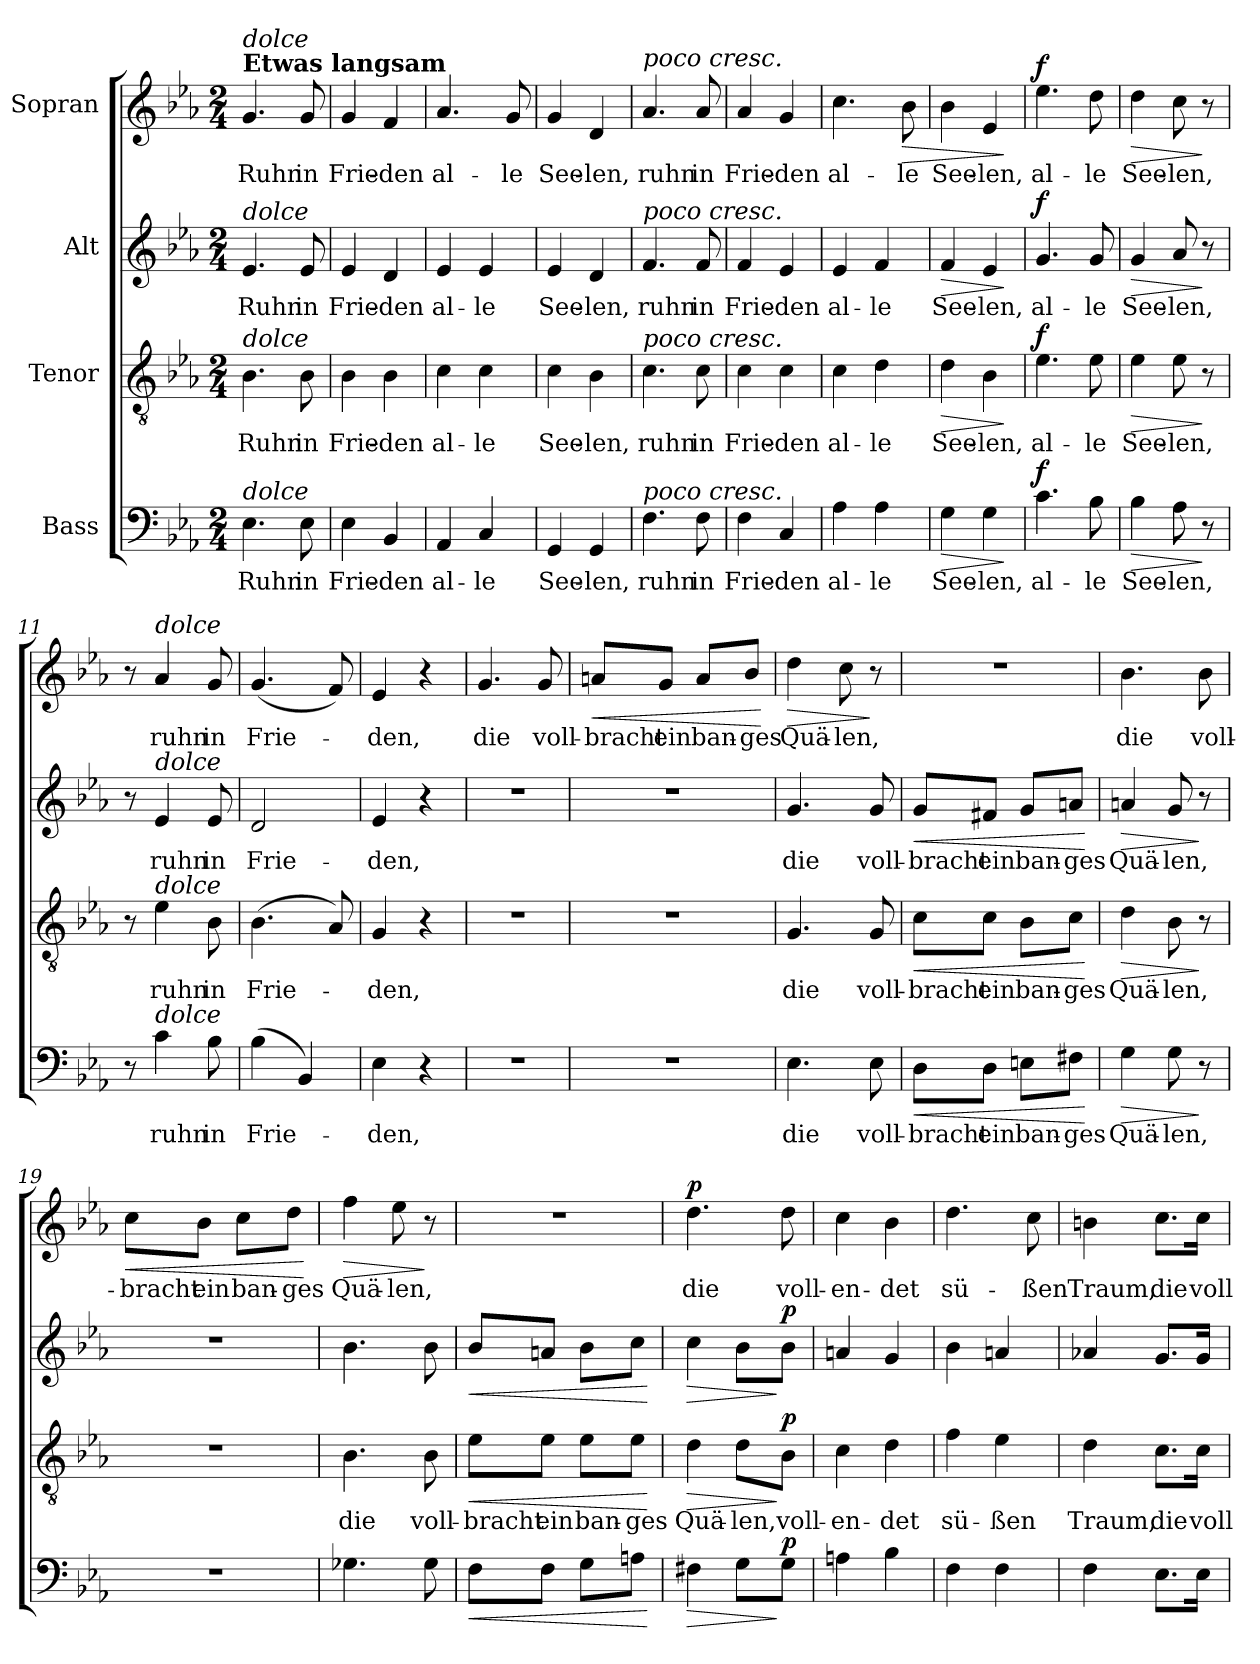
**kern	**text	**dynam	**kern	**text	**dynam	**kern	**text	**dynam	**kern	**text	**dynam
*part4	*part4	*part4	*part3	*part3	*part3	*part2	*part2	*part2	*part1	*part1	*part1
*staff4	*staff4	*staff4	*staff3	*staff3	*staff3	*staff2	*staff2	*staff2	*staff1	*staff1	*staff1
*I"Bass	*	*	*I"Tenor	*	*	*I"Alt	*	*	*I"Sopran	*	*
*clefF4	*	*	*clefGv2	*	*	*clefG2	*	*	*clefG2	*	*
*k[b-e-a-]	*	*	*k[b-e-a-]	*	*	*k[b-e-a-]	*	*	*k[b-e-a-]	*	*
*M2/4	*	*	*M2/4	*	*	*M2/4	*	*	*M2/4	*	*
*MM60	*	*	*MM60	*	*	*MM60	*	*	*MM60	*	*
=1	=1	=1	=1	=1	=1	=1	=1	=1	=1	=1	=1
!	!	!	!	!	!	!	!	!	!LO:TX:a:B:t=Etwas langsam	!	!
!	!	!	!	!	!	!	!	!	!LO:TX:a:i:t=dolce	!	!
!	!	!	!	!	!	!LO:TX:a:i:t=dolce	!	!	!	!	!
!	!	!	!LO:TX:a:i:t=dolce	!	!	!	!	!	!	!	!
!LO:TX:a:i:t=dolce	!	!	!	!	!	!	!	!	!	!	!
4.E-\	Ruhn	.	4.B-\	Ruhn	.	4.e-/	Ruhn	.	4.g/	Ruhn	.
8E-\	in	.	8B-\	in	.	8e-/	in	.	8g/	in	.
=2	=2	=2	=2	=2	=2	=2	=2	=2	=2	=2	=2
4E-\	Frie-	.	4B-\	Frie-	.	4e-/	Frie-	.	4g/	Frie-	.
4BB-/	-den	.	4B-\	-den	.	4d/	-den	.	4f/	-den	.
=3	=3	=3	=3	=3	=3	=3	=3	=3	=3	=3	=3
4AA-/	al-	.	4c\	al-	.	4e-/	al-	.	4.a-/	al-	.
4C/	-le	.	4c\	-le	.	4e-/	-le	.	.	.	.
.	.	.	.	.	.	.	.	.	8g/	-le	.
=4	=4	=4	=4	=4	=4	=4	=4	=4	=4	=4	=4
4GG/	See-	.	4c\	See-	.	4e-/	See-	.	4g/	See-	.
4GG/	-len,	.	4B-\	-len,	.	4d/	-len,	.	4d/	-len,	.
=5	=5	=5	=5	=5	=5	=5	=5	=5	=5	=5	=5
!	!	!	!	!	!	!	!	!	!LO:TX:a:i:t=poco cresc.	!	!
!	!	!	!	!	!	!LO:TX:a:i:t=poco cresc.	!	!	!	!	!
!	!	!	!LO:TX:a:i:t=poco cresc.	!	!	!	!	!	!	!	!
!LO:TX:a:i:t=poco cresc.	!	!	!	!	!	!	!	!	!	!	!
4.F\	ruhn	.	4.c\	ruhn	.	4.f/	ruhn	.	4.a-/	ruhn	.
8F\	in	.	8c\	in	.	8f/	in	.	8a-/	in	.
=6	=6	=6	=6	=6	=6	=6	=6	=6	=6	=6	=6
4F\	Frie-	.	4c\	Frie-	.	4f/	Frie-	.	4a-/	Frie-	.
4C/	-den	.	4c\	-den	.	4e-/	-den	.	4g/	-den	.
!!LO:LB:g=z
=7	=7	=7	=7	=7	=7	=7	=7	=7	=7	=7	=7
4A-\	al-	.	4c\	al-	.	4e-/	al-	.	4.cc\	al-	.
4A-\	-le	.	4d\	-le	.	4f/	-le	.	.	.	.
!	!	!	!	!	!	!	!	!	!	!	!LO:HP:b
.	.	.	.	.	.	.	.	.	8b-\	-le	>
=8	=8	=8	=8	=8	=8	=8	=8	=8	=8	=8	=8
!	!	!LO:HP:b	!	!	!LO:HP:b	!	!	!LO:HP:b	!	!	!
4G\	See-	>	4d\	See-	>	4f/	See-	>	4b-\	See-	.
4G\	-len,	.	4B-\	-len,	.	4e-/	-len,	.	4e-/	-len,	.
.	.	]	.	.	]	.	.	]	.	.	]
=9	=9	=9	=9	=9	=9	=9	=9	=9	=9	=9	=9
!	!	!LO:DY:a	!	!	!LO:DY:a	!	!	!LO:DY:a	!	!	!LO:DY:a
4.c\	al-	f	4.e-\	al-	f	4.g/	al-	f	4.ee-\	al-	f
8B-\	-le	.	8e-\	-le	.	8g/	-le	.	8dd\	-le	.
=10	=10	=10	=10	=10	=10	=10	=10	=10	=10	=10	=10
!	!	!LO:HP:b	!	!	!LO:HP:b	!	!	!LO:HP:b	!	!	!LO:HP:b
4B-\	See-	>	4e-\	See-	>	4g/	See-	>	4dd\	See-	>
8A-\	-len,	.	8e-\	-len,	.	8a-/	-len,	.	8cc\	-len,	.
8r	.	]	8r	.	]	8r	.	]	8r	.	]
=11	=11	=11	=11	=11	=11	=11	=11	=11	=11	=11	=11
8r	.	.	8r	.	.	8r	.	.	8r	.	.
!	!	!	!	!	!	!	!	!	!LO:TX:a:i:t=dolce	!	!
!	!	!	!	!	!	!LO:TX:a:i:t=dolce	!	!	!	!	!
!	!	!	!LO:TX:a:i:t=dolce	!	!	!	!	!	!	!	!
!LO:TX:a:i:t=dolce	!	!	!	!	!	!	!	!	!	!	!
4c\	ruhn	.	4e-\	ruhn	.	4e-/	ruhn	.	4a-/	ruhn	.
8B-\	in	.	8B-\	in	.	8e-/	in	.	8g/	in	.
=12	=12	=12	=12	=12	=12	=12	=12	=12	=12	=12	=12
(4B-\	Frie-	.	(4.B-\	Frie-	.	2d/	Frie-	.	(4.g/	Frie-	.
4BB-/)	.	.	.	.	.	.	.	.	.	.	.
.	.	.	8A-/)	.	.	.	.	.	8f/)	.	.
=13	=13	=13	=13	=13	=13	=13	=13	=13	=13	=13	=13
4E-\	-den,	.	4G/	-den,	.	4e-/	-den,	.	4e-/	-den,	.
4r	.	.	4r	.	.	4r	.	.	4r	.	.
!!LO:LB:g=z
=14	=14	=14	=14	=14	=14	=14	=14	=14	=14	=14	=14
2r	.	.	2r	.	.	2r	.	.	4.g/	die	.
.	.	.	.	.	.	.	.	.	8g/	voll-	.
=15	=15	=15	=15	=15	=15	=15	=15	=15	=15	=15	=15
!	!	!	!	!	!	!	!	!	!	!	!LO:HP:b
2r	.	.	2r	.	.	2r	.	.	8an/L	-bracht	<
.	.	.	.	.	.	.	.	.	8g/J	ein	.
.	.	.	.	.	.	.	.	.	8a/L	ban-	.
.	.	.	.	.	.	.	.	.	8b-/J	-ges	.
.	.	.	.	.	.	.	.	.	.	.	[
=16	=16	=16	=16	=16	=16	=16	=16	=16	=16	=16	=16
!	!	!	!	!	!	!	!	!	!	!	!LO:HP:b
4.E-\	die	.	4.G/	die	.	4.g/	die	.	4dd\	Quä-	>
.	.	.	.	.	.	.	.	.	8cc\	-len,	.
8E-\	voll-	.	8G/	voll-	.	8g/	voll-	.	8r	.	]
=17	=17	=17	=17	=17	=17	=17	=17	=17	=17	=17	=17
!	!	!LO:HP:b	!	!	!LO:HP:b	!	!	!LO:HP:b	!	!	!
8D\L	-bracht	<	8c\L	-bracht	<	8g/L	-bracht	<	2r	.	.
8D\J	ein	.	8c\J	ein	.	8f#X/J	ein	.	.	.	.
8En\L	ban-	.	8B-\L	ban-	.	8g/L	ban-	.	.	.	.
8F#X\J	-ges	.	8c\J	-ges	.	8an/J	-ges	.	.	.	.
.	.	[	.	.	[	.	.	[	.	.	.
=18	=18	=18	=18	=18	=18	=18	=18	=18	=18	=18	=18
!	!	!LO:HP:b	!	!	!LO:HP:b	!	!	!LO:HP:b	!	!	!
4G\	Quä-	>	4d\	Quä-	>	4an/	Quä-	>	4.b-\	die	.
8G\	-len,	.	8B-\	-len,	.	8g/	-len,	.	.	.	.
8r	.	]	8r	.	]	8r	.	]	8b-\	voll-	.
!!LO:PB:g=z
=19	=19	=19	=19	=19	=19	=19	=19	=19	=19	=19	=19
!	!	!	!	!	!	!	!	!	!	!	!LO:HP:b
2r	.	.	2r	.	.	2r	.	.	8cc\L	-bracht	<
.	.	.	.	.	.	.	.	.	8b-\J	ein	.
.	.	.	.	.	.	.	.	.	8cc\L	ban-	.
.	.	.	.	.	.	.	.	.	8dd\J	-ges	.
.	.	.	.	.	.	.	.	.	.	.	[
=20	=20	=20	=20	=20	=20	=20	=20	=20	=20	=20	=20
!	!	!	!	!	!	!	!	!	!	!	!LO:HP:b
4.G-X\	.	.	4.B-\	die	.	4.b-\	.	.	4ff\	Quä-	>
.	.	.	.	.	.	.	.	.	8ee-\	-len,	.
8G-\	.	.	8B-\	voll-	.	8b-\	.	.	8r	.	]
=21	=21	=21	=21	=21	=21	=21	=21	=21	=21	=21	=21
!	!	!LO:HP:b	!	!	!LO:HP:b	!	!	!LO:HP:b	!	!	!
8F\L	.	<	8e-\L	-bracht	<	8b-/L	.	<	2r	.	.
8F\J	.	.	8e-\J	ein	.	8an/J	.	.	.	.	.
8G\L	.	.	8e-\L	ban-	.	8b-\L	.	.	.	.	.
8An\J	.	.	8e-\J	-ges	.	8cc\J	.	.	.	.	.
.	.	[	.	.	[	.	.	[	.	.	.
=22	=22	=22	=22	=22	=22	=22	=22	=22	=22	=22	=22
!	!	!LO:HP:b	!	!	!LO:HP:b	!	!	!LO:HP:b	!	!	!LO:DY:a
4F#X\	.	>	4d\	Quä-	>	4cc\	.	>	4.dd\	die	p
8G\L	.	.	8d\L	-len,	.	8b-\L	.	.	.	.	.
!	!	!LO:DY:n=1:a	!	!	!LO:DY:n=1:a	!	!	!LO:DY:n=1:a	!	!	!
8G\J	.	] p	8B-\J	voll-	] p	8b-\J	.	] p	8dd\	voll-	.
=23	=23	=23	=23	=23	=23	=23	=23	=23	=23	=23	=23
4An\	.	.	4c\	-en-	.	4an/	.	.	4cc\	-en-	.
4B-\	.	.	4d\	-det	.	4g/	.	.	4b-\	-det	.
!!LO:LB:g=z
=24	=24	=24	=24	=24	=24	=24	=24	=24	=24	=24	=24
4F\	.	.	4f\	sü-	.	4b-\	.	.	4.dd\	sü-	.
4F\	.	.	4e-\	-ßen	.	4an/	.	.	.	.	.
.	.	.	.	.	.	.	.	.	8cc\	-ßen	.
=25	=25	=25	=25	=25	=25	=25	=25	=25	=25	=25	=25
4F\	.	.	4d\	Traum,	.	4a-X/	.	.	4bn\	Traum,	.
8.E-\L	.	.	8.c\L	die	.	8.g/L	.	.	8.cc\L	die	.
16E-\Jk	.	.	16c\Jk	voll-	.	16g/Jk	.	.	16cc\Jk	voll-	.
=	=	=	=	=	=	=	=	=	=	=	=
*-	*-	*-	*-	*-	*-	*-	*-	*-	*-	*-	*-
